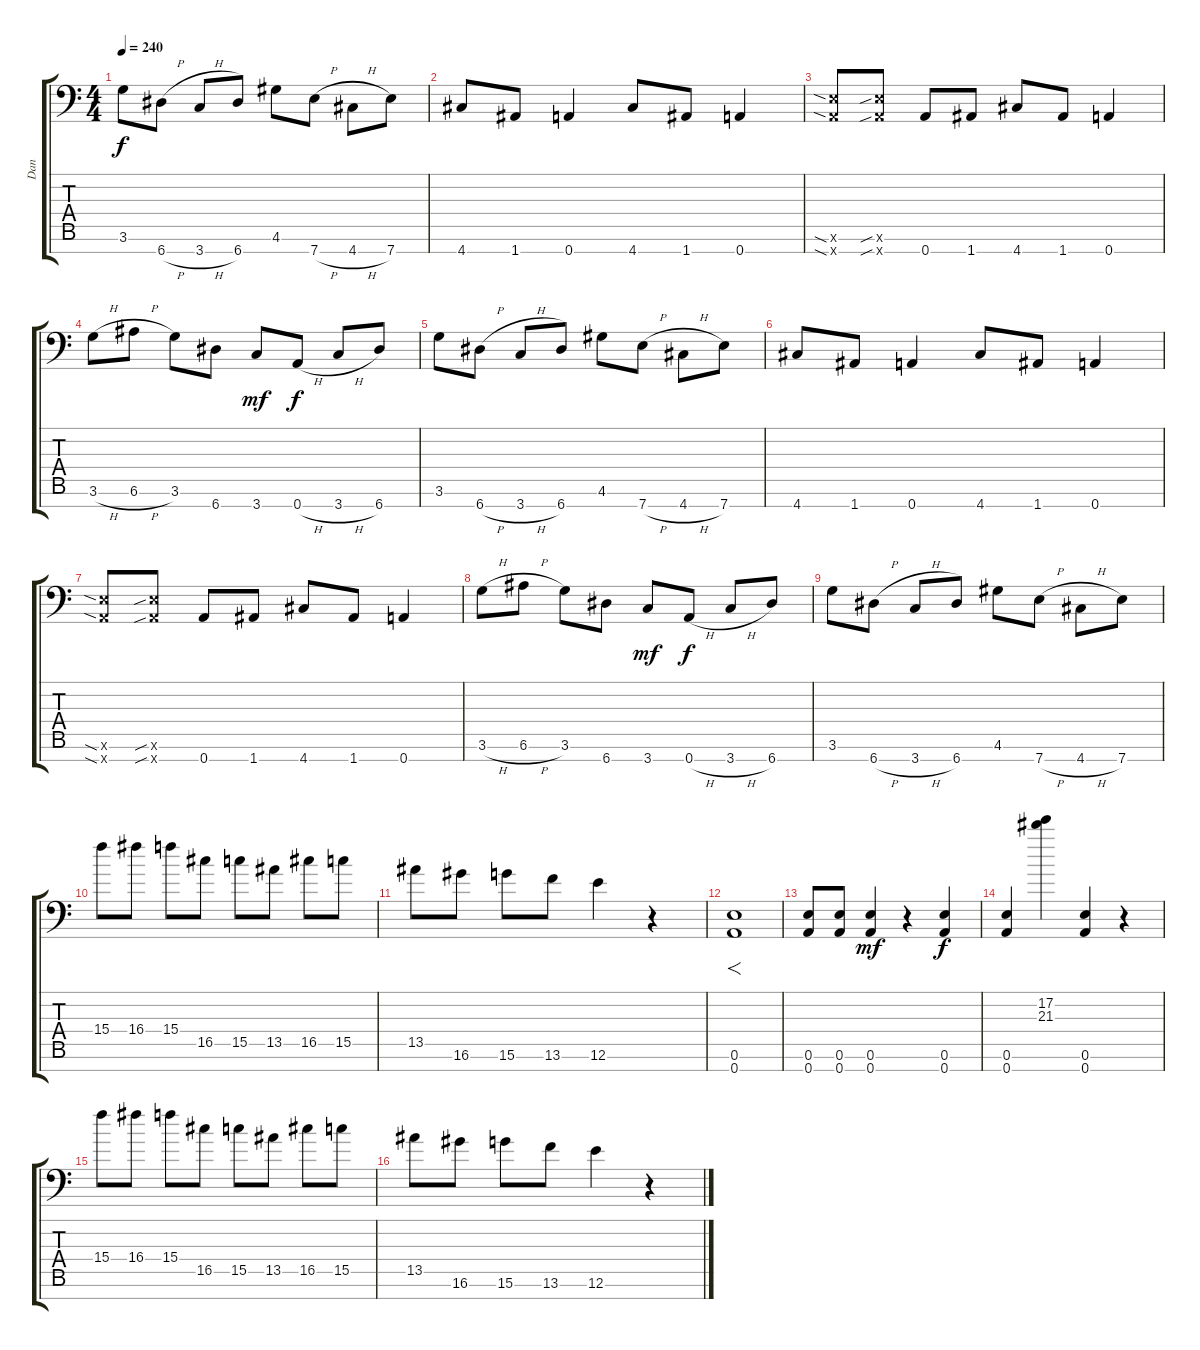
\track ("Dan" "Dan") {instrument acousticguitarsteel}
\staff {score tabs}
\tuning (E4 B3 Gb3 D3 A2 E2 A1) {hide}
\ts (4 4)
\tempo 240
\clef f4
\ks c
3.6.8{dy f} 6.7{h}.8 3.7{h}.8 6.7.8 4.6.8 7.7{h}.8 4.7{h}.8 7.7.8 |
4.7.8 1.7.8 0.7.4 4.7.8 1.7.8 0.7.4 |
(0.6{sia x} 0.7{sia x}).8 (0.6{sib x} 0.7{sib x}).8 0.7.8 1.7.8 4.7.8 1.7.8 0.7.4 |
3.6{h}.8 6.6{h}.8 3.6.8 6.7.8 3.7.8{dy mf} 0.7{h}.8{dy f} 3.7{h}.8 6.7.8 |
3.6.8 6.7{h}.8 3.7{h}.8 6.7.8 4.6.8 7.7{h}.8 4.7{h}.8 7.7.8 |
4.7.8 1.7.8 0.7.4 4.7.8 1.7.8 0.7.4 |
(0.6{sia x} 0.7{sia x}).8 (0.6{sib x} 0.7{sib x}).8 0.7.8 1.7.8 4.7.8 1.7.8 0.7.4 |
3.6{h}.8 6.6{h}.8 3.6.8 6.7.8 3.7.8{dy mf} 0.7{h}.8{dy f} 3.7{h}.8 6.7.8 |
3.6.8 6.7{h}.8 3.7{h}.8 6.7.8 4.6.8 7.7{h}.8 4.7{h}.8 7.7.8 |
15.4.8 16.4.8 15.4.8 16.5.8 15.5.8 13.5.8 16.5.8 15.5.8 |
13.5.8 16.6.8 15.6.8 13.6.8 12.6.4 r.4 |
(0.6 0.7).1{f} |
(0.6 0.7).8 (0.6 0.7).8 (0.6 0.7).4{dy mf} r.4 (0.6 0.7).4{dy f} |
(0.6 0.7).4 (17.2 21.3).4 (0.6 0.7).4 r.4 |
15.4.8 16.4.8 15.4.8 16.5.8 15.5.8 13.5.8 16.5.8 15.5.8 |
13.5.8 16.6.8 15.6.8 13.6.8 12.6.4 r.4
